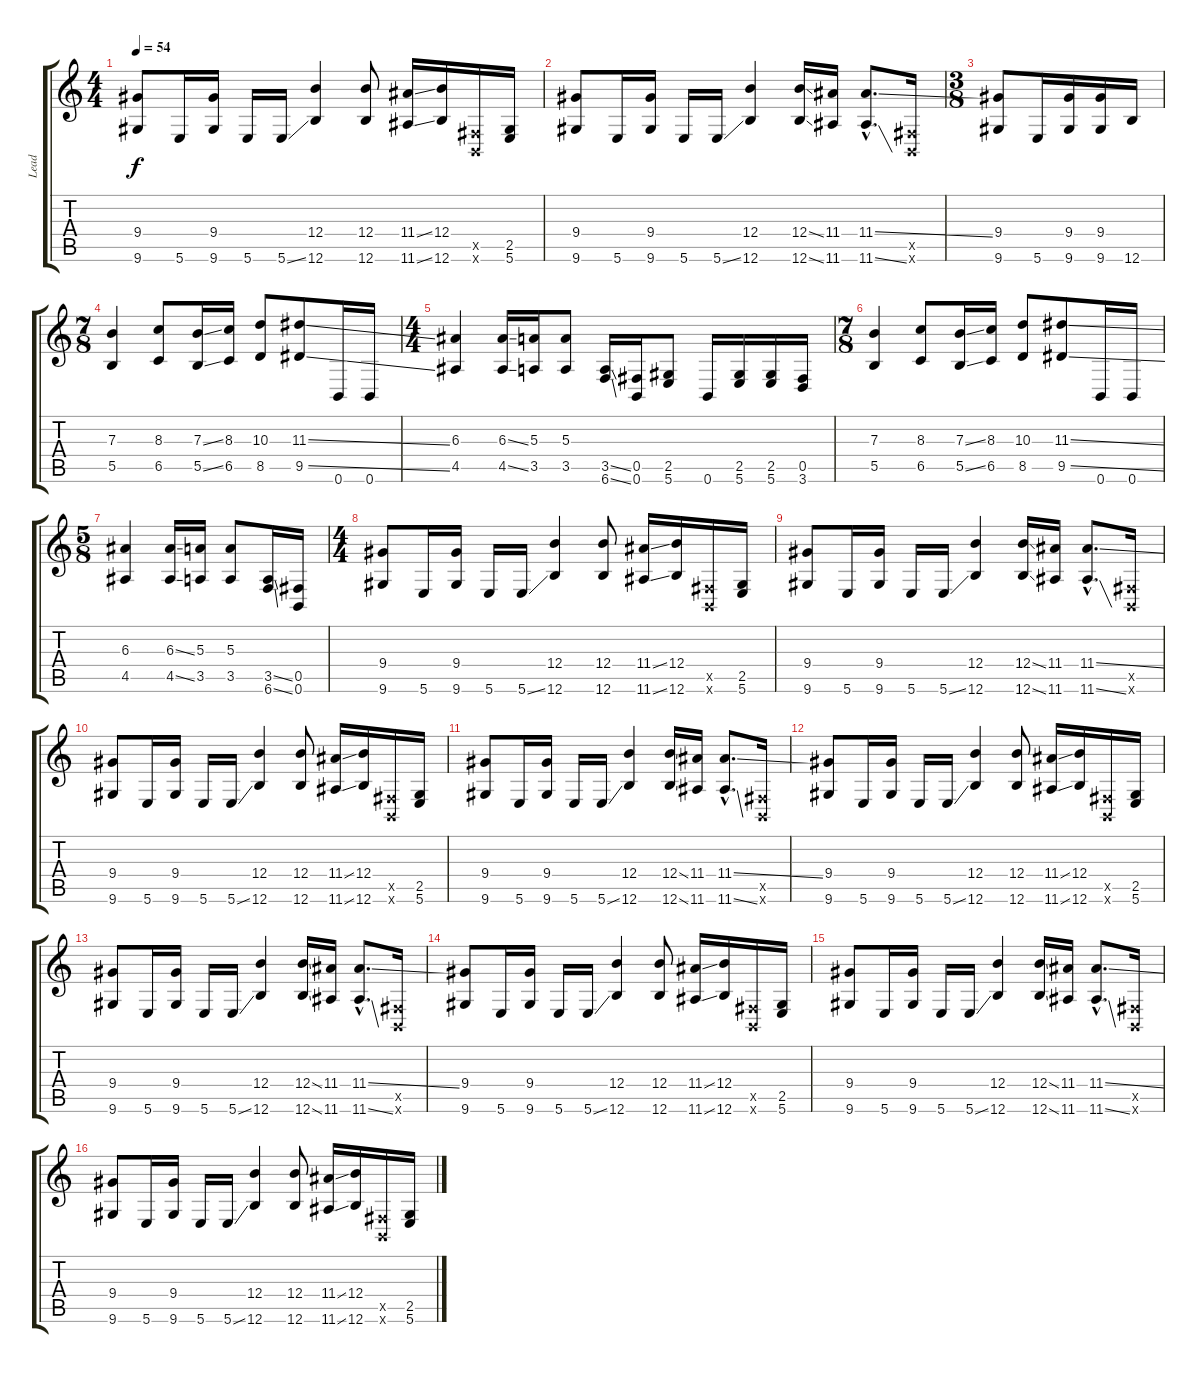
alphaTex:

\track ("Lead" "Lead") {instrument distortionguitar}
\staff {score tabs}
\tuning (Db4 Ab3 E3 B2 Gb2 B1) {hide}
\ts (4 4)
\tempo 54
\clef g2
\ks c
(9.4 9.6).8{dy f} 5.6.16 (9.4 9.6).16 5.6.16 5.6{ss}.16 (12.4 12.6).4 (12.4 12.6).8 (11.4{ss} 11.6{ss}).16 (12.4 12.6).16 (0.5{x} 0.6{x}).16 (2.5 5.6).16 |
(9.4 9.6).8 5.6.16 (9.4 9.6).16 5.6.16 5.6{ss}.16 (12.4 12.6).4 (12.4{ss} 12.6{ss}).16 (11.4 11.6).16 (11.4{ss hac} 11.6{ss hac}).8{d} (0.5{x} 0.6{x}).16 |
\ts (3 8)
(9.4 9.6).8 5.6.16 (9.4 9.6).16 (9.4 9.6).16 12.6.16 |
\ts (7 8)
(7.3 5.5).4 (8.3 6.5).8 (7.3{ss} 5.5{ss}).16 (8.3 6.5).16 (10.3 8.5).8 (11.3{ss} 9.5{ss}).8 0.6.16 0.6.16 |
\ts (4 4)
(6.3 4.5).4 (6.3{ss} 4.5{ss}).16 (5.3 3.5).16 (5.3 3.5).8 (3.5{ss} 6.6{ss}).16 (0.5 0.6).16 (2.5 5.6).8 0.6.16 (2.5 5.6).16 (2.5 5.6).16 (0.5 3.6).16 |
\ts (7 8)
(7.3 5.5).4 (8.3 6.5).8 (7.3{ss} 5.5{ss}).16 (8.3 6.5).16 (10.3 8.5).8 (11.3{ss} 9.5{ss}).8 0.6.16 0.6.16 |
\ts (5 8)
(6.3 4.5).4 (6.3{ss} 4.5{ss}).16 (5.3 3.5).16 (5.3 3.5).8 (3.5{ss} 6.6{ss}).16 (0.5 0.6).16 |
\ts (4 4)
(9.4 9.6).8 5.6.16 (9.4 9.6).16 5.6.16 5.6{ss}.16 (12.4 12.6).4 (12.4 12.6).8 (11.4{ss} 11.6{ss}).16 (12.4 12.6).16 (0.5{x} 0.6{x}).16 (2.5 5.6).16 |
(9.4 9.6).8 5.6.16 (9.4 9.6).16 5.6.16 5.6{ss}.16 (12.4 12.6).4 (12.4{ss} 12.6{ss}).16 (11.4 11.6).16 (11.4{ss hac} 11.6{ss hac}).8{d} (0.5{x} 0.6{x}).16 |
(9.4 9.6).8 5.6.16 (9.4 9.6).16 5.6.16 5.6{ss}.16 (12.4 12.6).4 (12.4 12.6).8 (11.4{ss} 11.6{ss}).16 (12.4 12.6).16 (0.5{x} 0.6{x}).16 (2.5 5.6).16 |
(9.4 9.6).8 5.6.16 (9.4 9.6).16 5.6.16 5.6{ss}.16 (12.4 12.6).4 (12.4{ss} 12.6{ss}).16 (11.4 11.6).16 (11.4{ss hac} 11.6{ss hac}).8{d} (0.5{x} 0.6{x}).16 |
(9.4 9.6).8 5.6.16 (9.4 9.6).16 5.6.16 5.6{ss}.16 (12.4 12.6).4 (12.4 12.6).8 (11.4{ss} 11.6{ss}).16 (12.4 12.6).16 (0.5{x} 0.6{x}).16 (2.5 5.6).16 |
(9.4 9.6).8 5.6.16 (9.4 9.6).16 5.6.16 5.6{ss}.16 (12.4 12.6).4 (12.4{ss} 12.6{ss}).16 (11.4 11.6).16 (11.4{ss hac} 11.6{ss hac}).8{d} (0.5{x} 0.6{x}).16 |
(9.4 9.6).8 5.6.16 (9.4 9.6).16 5.6.16 5.6{ss}.16 (12.4 12.6).4 (12.4 12.6).8 (11.4{ss} 11.6{ss}).16 (12.4 12.6).16 (0.5{x} 0.6{x}).16 (2.5 5.6).16 |
(9.4 9.6).8 5.6.16 (9.4 9.6).16 5.6.16 5.6{ss}.16 (12.4 12.6).4 (12.4{ss} 12.6{ss}).16 (11.4 11.6).16 (11.4{ss hac} 11.6{ss hac}).8{d} (0.5{x} 0.6{x}).16 |
(9.4 9.6).8 5.6.16 (9.4 9.6).16 5.6.16 5.6{ss}.16 (12.4 12.6).4 (12.4 12.6).8 (11.4{ss} 11.6{ss}).16 (12.4 12.6).16 (0.5{x} 0.6{x}).16 (2.5 5.6).16
